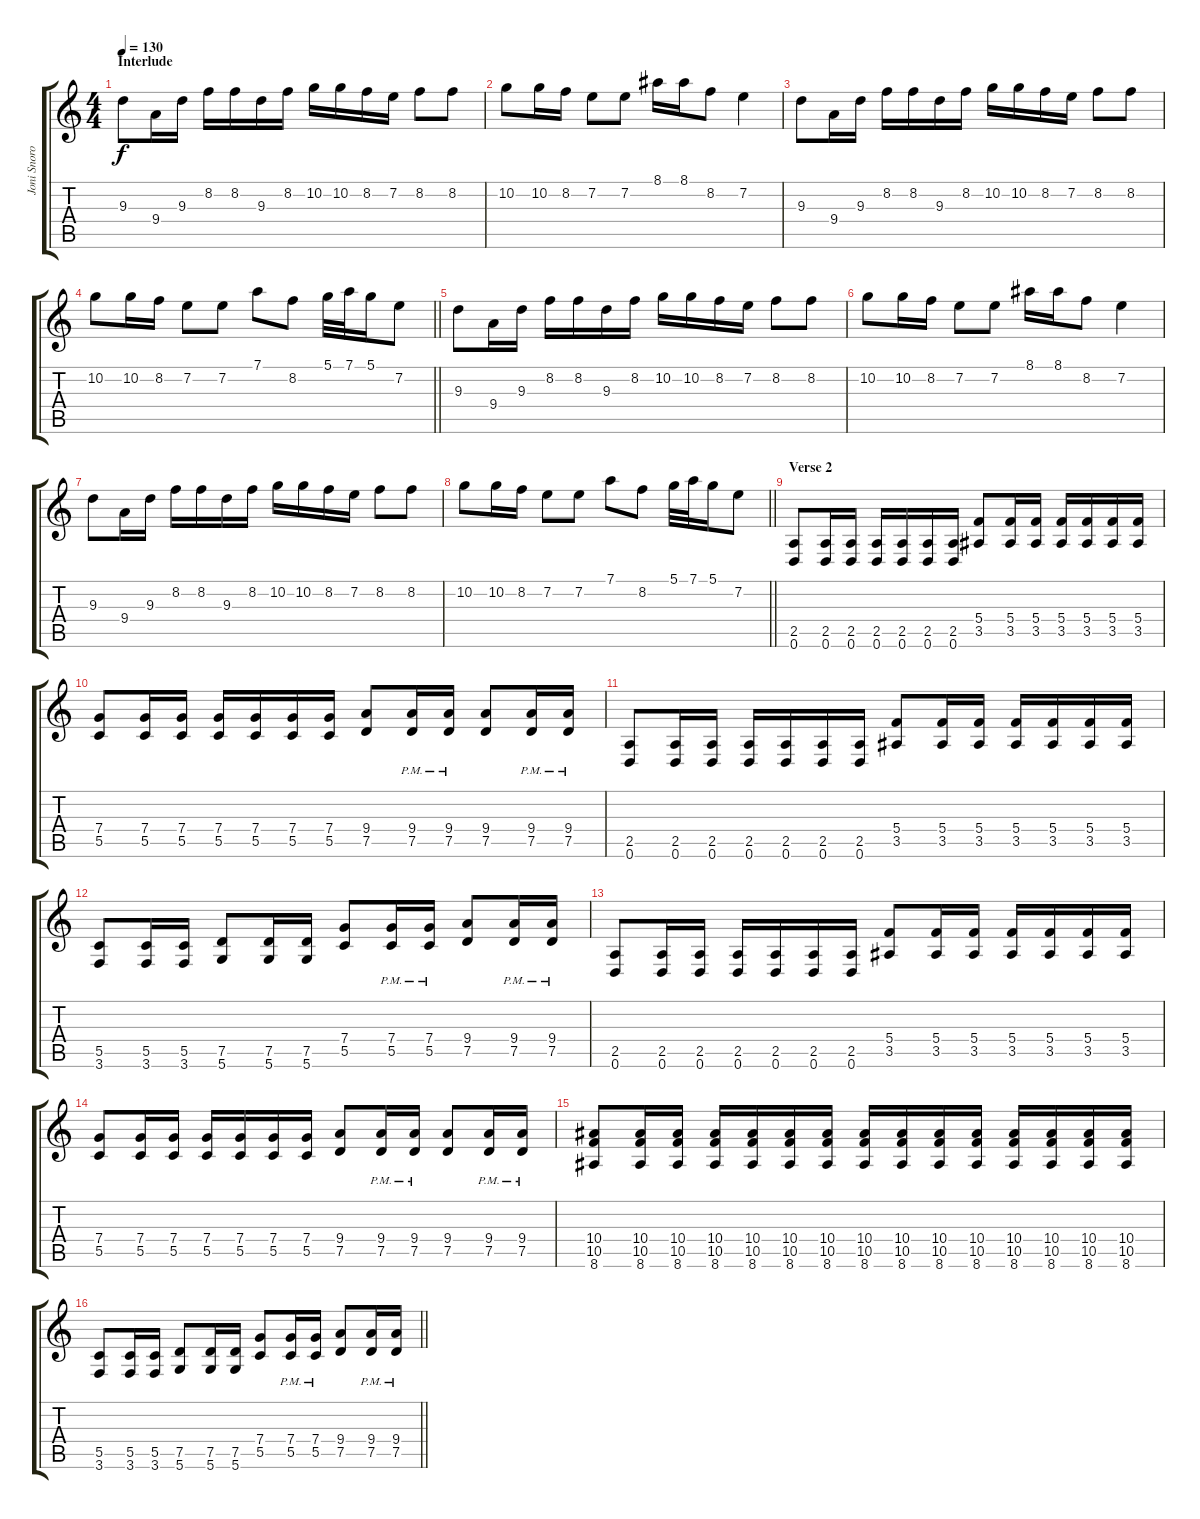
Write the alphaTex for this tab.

\track ("Joni Snoro - Guitar" "Joni Snoro") {instrument distortionguitar}
\staff {score tabs}
\tuning (D4 A3 F3 C3 G2 D2) {hide}
\ts (4 4)
\section ("" "Interlude")
\tempo 130
\clef g2
\ks c
9.3.8{dy f} 9.4.16 9.3.16 8.2.16 8.2.16 9.3.16 8.2.16 10.2.16 10.2.16 8.2.16 7.2.16 8.2.8 8.2.8 |
10.2.8 10.2.16 8.2.16 7.2.8 7.2.8 8.1.16 8.1.16 8.2.8 7.2.4 |
9.3.8 9.4.16 9.3.16 8.2.16 8.2.16 9.3.16 8.2.16 10.2.16 10.2.16 8.2.16 7.2.16 8.2.8 8.2.8 |
\barLineRight lightlight
10.2.8 10.2.16 8.2.16 7.2.8 7.2.8 7.1.8 8.2.8 5.1.32 7.1.32 5.1.16 7.2.8 |
9.3.8 9.4.16 9.3.16 8.2.16 8.2.16 9.3.16 8.2.16 10.2.16 10.2.16 8.2.16 7.2.16 8.2.8 8.2.8 |
10.2.8 10.2.16 8.2.16 7.2.8 7.2.8 8.1.16 8.1.16 8.2.8 7.2.4 |
9.3.8 9.4.16 9.3.16 8.2.16 8.2.16 9.3.16 8.2.16 10.2.16 10.2.16 8.2.16 7.2.16 8.2.8 8.2.8 |
\barLineRight lightlight
10.2.8 10.2.16 8.2.16 7.2.8 7.2.8 7.1.8 8.2.8 5.1.32 7.1.32 5.1.16 7.2.8 |
\section ("" "Verse 2")
(2.5 0.6).8 (2.5 0.6).16 (2.5 0.6).16 (2.5 0.6).16 (2.5 0.6).16 (2.5 0.6).16 (2.5 0.6).16 (5.4 3.5).8 (5.4 3.5).16 (5.4 3.5).16 (5.4 3.5).16 (5.4 3.5).16 (5.4 3.5).16 (5.4 3.5).16 |
(7.4 5.5).8 (7.4 5.5).16 (7.4 5.5).16 (7.4 5.5).16 (7.4 5.5).16 (7.4 5.5).16 (7.4 5.5).16 (9.4 7.5).8 (9.4 7.5{pm}).16 (9.4 7.5{pm}).16 (9.4 7.5).8 (9.4 7.5{pm}).16 (9.4 7.5{pm}).16 |
(2.5 0.6).8 (2.5 0.6).16 (2.5 0.6).16 (2.5 0.6).16 (2.5 0.6).16 (2.5 0.6).16 (2.5 0.6).16 (5.4 3.5).8 (5.4 3.5).16 (5.4 3.5).16 (5.4 3.5).16 (5.4 3.5).16 (5.4 3.5).16 (5.4 3.5).16 |
(5.5 3.6).8 (5.5 3.6).16 (5.5 3.6).16 (7.5 5.6).8 (7.5 5.6).16 (7.5 5.6).16 (7.4 5.5).8 (7.4{pm} 5.5{pm}).16 (7.4{pm} 5.5{pm}).16 (9.4 7.5).8 (9.4 7.5{pm}).16 (9.4 7.5{pm}).16 |
(2.5 0.6).8 (2.5 0.6).16 (2.5 0.6).16 (2.5 0.6).16 (2.5 0.6).16 (2.5 0.6).16 (2.5 0.6).16 (5.4 3.5).8 (5.4 3.5).16 (5.4 3.5).16 (5.4 3.5).16 (5.4 3.5).16 (5.4 3.5).16 (5.4 3.5).16 |
(7.4 5.5).8 (7.4 5.5).16 (7.4 5.5).16 (7.4 5.5).16 (7.4 5.5).16 (7.4 5.5).16 (7.4 5.5).16 (9.4 7.5).8 (9.4 7.5{pm}).16 (9.4 7.5{pm}).16 (9.4 7.5).8 (9.4 7.5{pm}).16 (9.4 7.5{pm}).16 |
(10.4 10.5 8.6).8 (10.4 10.5 8.6).16 (10.4 10.5 8.6).16 (10.4 10.5 8.6).16 (10.4 10.5 8.6).16 (10.4 10.5 8.6).16 (10.4 10.5 8.6).16 (10.4 10.5 8.6).16 (10.4 10.5 8.6).16 (10.4 10.5 8.6).16 (10.4 10.5 8.6).16 (10.4 10.5 8.6).16 (10.4 10.5 8.6).16 (10.4 10.5 8.6).16 (10.4 10.5 8.6).16 |
\barLineRight lightlight
(5.5 3.6).8 (5.5 3.6).16 (5.5 3.6).16 (7.5 5.6).8 (7.5 5.6).16 (7.5 5.6).16 (7.4 5.5).8 (7.4{pm} 5.5{pm}).16 (7.4{pm} 5.5{pm}).16 (9.4 7.5).8 (9.4 7.5{pm}).16 (9.4 7.5{pm}).16
